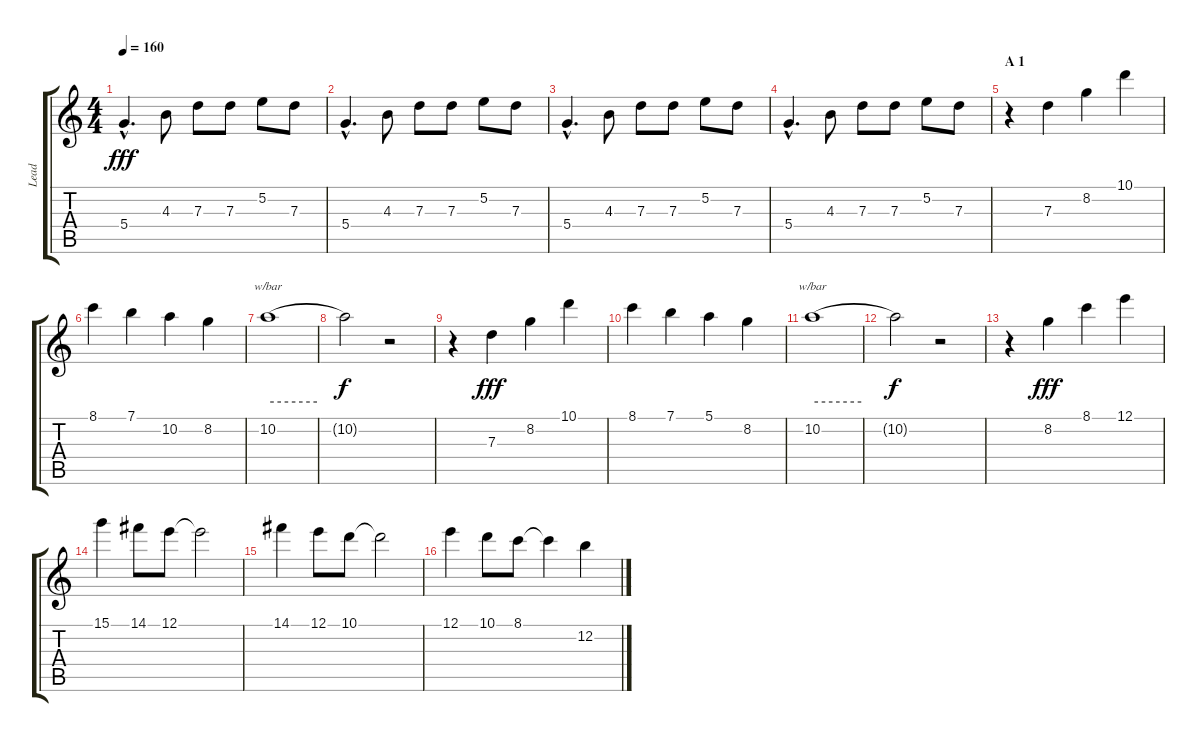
\track ("Lead" "Lead") {instrument acousticguitarnylon}
\staff {score tabs}
\tuning (E4 B3 G3 D3 A2 E2) {hide}
\ts (4 4)
\tempo 160
\clef g2
\ks c
5.4{hac}.4{d dy fff instrument acousticguitarnylon} 4.3.8 7.3.8 7.3.8 5.2.8 7.3.8 |
5.4{hac}.4{d} 4.3.8 7.3.8 7.3.8 5.2.8 7.3.8 |
5.4{hac}.4{d} 4.3.8 7.3.8 7.3.8 5.2.8 7.3.8 |
5.4{hac}.4{d} 4.3.8 7.3.8 7.3.8 5.2.8 7.3.8 |
\section ("" "A 1")
r.4{instrument harmonica} 7.3.4 8.2.4 10.1.4 |
8.1.4 7.1.4 10.2.4 8.2.4 |
10.2.1{tbe (hold default 0 0 60 0)} |
10.2{t}.2{dy f} r.2 |
r.4 7.3.4{dy fff} 8.2.4 10.1.4 |
8.1.4 7.1.4 5.1.4 8.2.4 |
10.2.1{tbe (hold default 0 0 60 0)} |
10.2{t}.2{dy f} r.2 |
r.4{instrument harmonica} 8.2.4{dy fff} 8.1.4 12.1.4 |
15.1.4 14.1.8 12.1.8 12.1{t}.2 |
14.1.4 12.1.8 10.1.8 10.1{t}.2 |
12.1.4 10.1.8 8.1.8 8.1{t}.4 12.2.4
